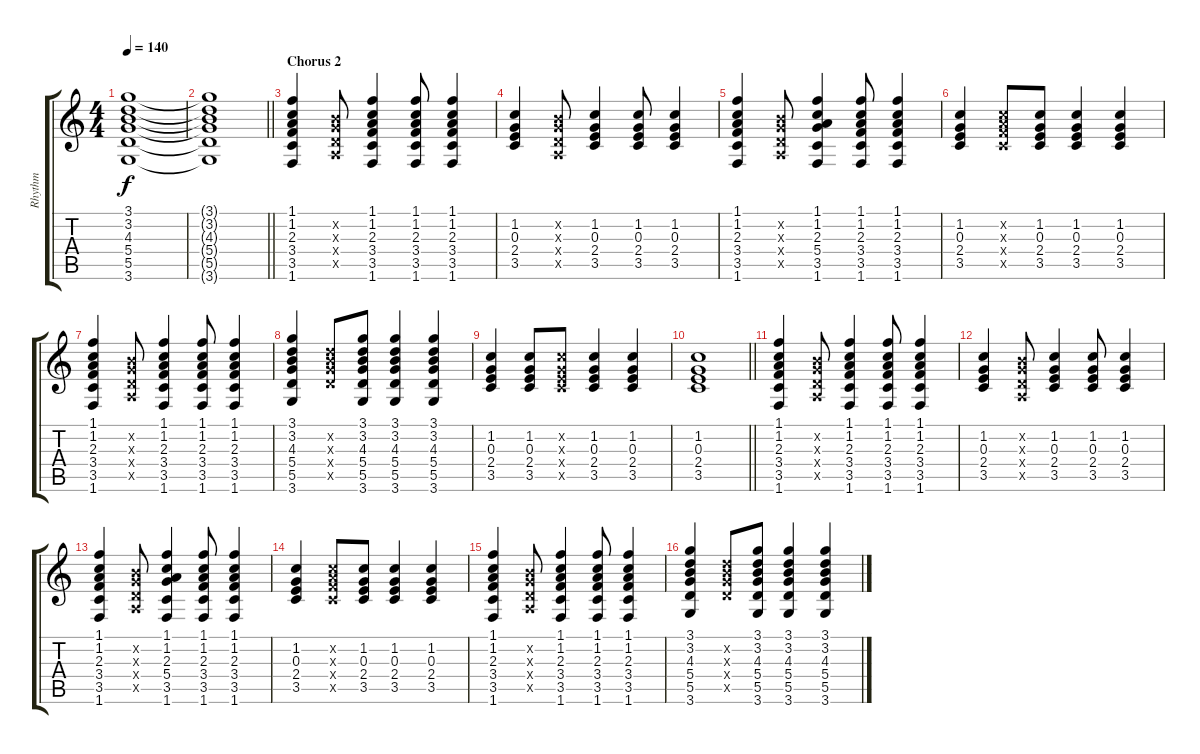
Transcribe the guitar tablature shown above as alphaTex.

\track ("Rhythm" "Rhythm") {instrument electricguitarjazz}
\staff {score tabs}
\tuning (E4 B3 G3 D3 A2 E2) {hide}
\ts (4 4)
\tempo 140
\clef g2
\ks c
(3.1 3.2 4.3 5.4 5.5 3.6).1{dy f} |
\barLineRight lightlight
(3.1{t} 3.2{t} 4.3{t} 5.4{t} 5.5{t} 3.6{t}).1 |
\section ("" "Chorus 2")
(1.1 1.2 2.3 3.4 3.5 1.6).4{volume 7} (0.2{x} 0.3{x} 0.4{x} 0.5{x}).8 (1.1 1.2 2.3 3.4 3.5 1.6).4 (1.1 1.2 2.3 3.4 3.5 1.6).8 (1.1 1.2 2.3 3.4 3.5 1.6).4 |
(1.2 0.3 2.4 3.5).4 (0.2{x} 0.3{x} 0.4{x} 0.5{x}).8 (1.2 0.3 2.4 3.5).4 (1.2 0.3 2.4 3.5).8 (1.2 0.3 2.4 3.5).4 |
(1.1 1.2 2.3 3.4 3.5 1.6).4 (0.2{x} 0.3{x} 0.4{x} 0.5{x}).8 (1.1 1.2 2.3 5.4 3.5 1.6).4 (1.1 1.2 2.3 3.4 3.5 1.6).8 (1.1 1.2 2.3 3.4 3.5 1.6).4 |
(1.2 0.3 2.4 3.5).4 (1.2{x} 2.3{x} 3.4{x} 3.5{x}).8 (1.2 0.3 2.4 3.5).8 (1.2 0.3 2.4 3.5).4 (1.2 0.3 2.4 3.5).4 |
(1.1 1.2 2.3 3.4 3.5 1.6).4{volume 7} (0.2{x} 0.3{x} 0.4{x} 0.5{x}).8 (1.1 1.2 2.3 3.4 3.5 1.6).4 (1.1 1.2 2.3 3.4 3.5 1.6).8 (1.1 1.2 2.3 3.4 3.5 1.6).4 |
(3.1 3.2 4.3 5.4 5.5 3.6).4 (3.2{x} 4.3{x} 5.4{x} 5.5{x}).8 (3.1 3.2 4.3 5.4 5.5 3.6).8 (3.1 3.2 4.3 5.4 5.5 3.6).4 (3.1 3.2 4.3 5.4 5.5 3.6).4 |
(1.2 0.3 2.4 3.5).4 (1.2 0.3 2.4 3.5).8 (1.2{x} 0.3{x} 2.4{x} 3.5{x}).8 (1.2 0.3 2.4 3.5).4 (1.2 0.3 2.4 3.5).4 |
\barLineRight lightlight
(1.2 0.3 2.4 3.5).1 |
(1.1 1.2 2.3 3.4 3.5 1.6).4{volume 7} (0.2{x} 0.3{x} 0.4{x} 0.5{x}).8 (1.1 1.2 2.3 3.4 3.5 1.6).4 (1.1 1.2 2.3 3.4 3.5 1.6).8 (1.1 1.2 2.3 3.4 3.5 1.6).4 |
(1.2 0.3 2.4 3.5).4 (0.2{x} 0.3{x} 0.4{x} 0.5{x}).8 (1.2 0.3 2.4 3.5).4 (1.2 0.3 2.4 3.5).8 (1.2 0.3 2.4 3.5).4 |
(1.1 1.2 2.3 3.4 3.5 1.6).4 (0.2{x} 0.3{x} 0.4{x} 0.5{x}).8 (1.1 1.2 2.3 5.4 3.5 1.6).4 (1.1 1.2 2.3 3.4 3.5 1.6).8 (1.1 1.2 2.3 3.4 3.5 1.6).4 |
(1.2 0.3 2.4 3.5).4 (1.2{x} 2.3{x} 3.4{x} 3.5{x}).8 (1.2 0.3 2.4 3.5).8 (1.2 0.3 2.4 3.5).4 (1.2 0.3 2.4 3.5).4 |
(1.1 1.2 2.3 3.4 3.5 1.6).4{volume 7} (0.2{x} 0.3{x} 0.4{x} 0.5{x}).8 (1.1 1.2 2.3 3.4 3.5 1.6).4 (1.1 1.2 2.3 3.4 3.5 1.6).8 (1.1 1.2 2.3 3.4 3.5 1.6).4 |
(3.1 3.2 4.3 5.4 5.5 3.6).4 (3.2{x} 4.3{x} 5.4{x} 5.5{x}).8 (3.1 3.2 4.3 5.4 5.5 3.6).8 (3.1 3.2 4.3 5.4 5.5 3.6).4 (3.1 3.2 4.3 5.4 5.5 3.6).4
